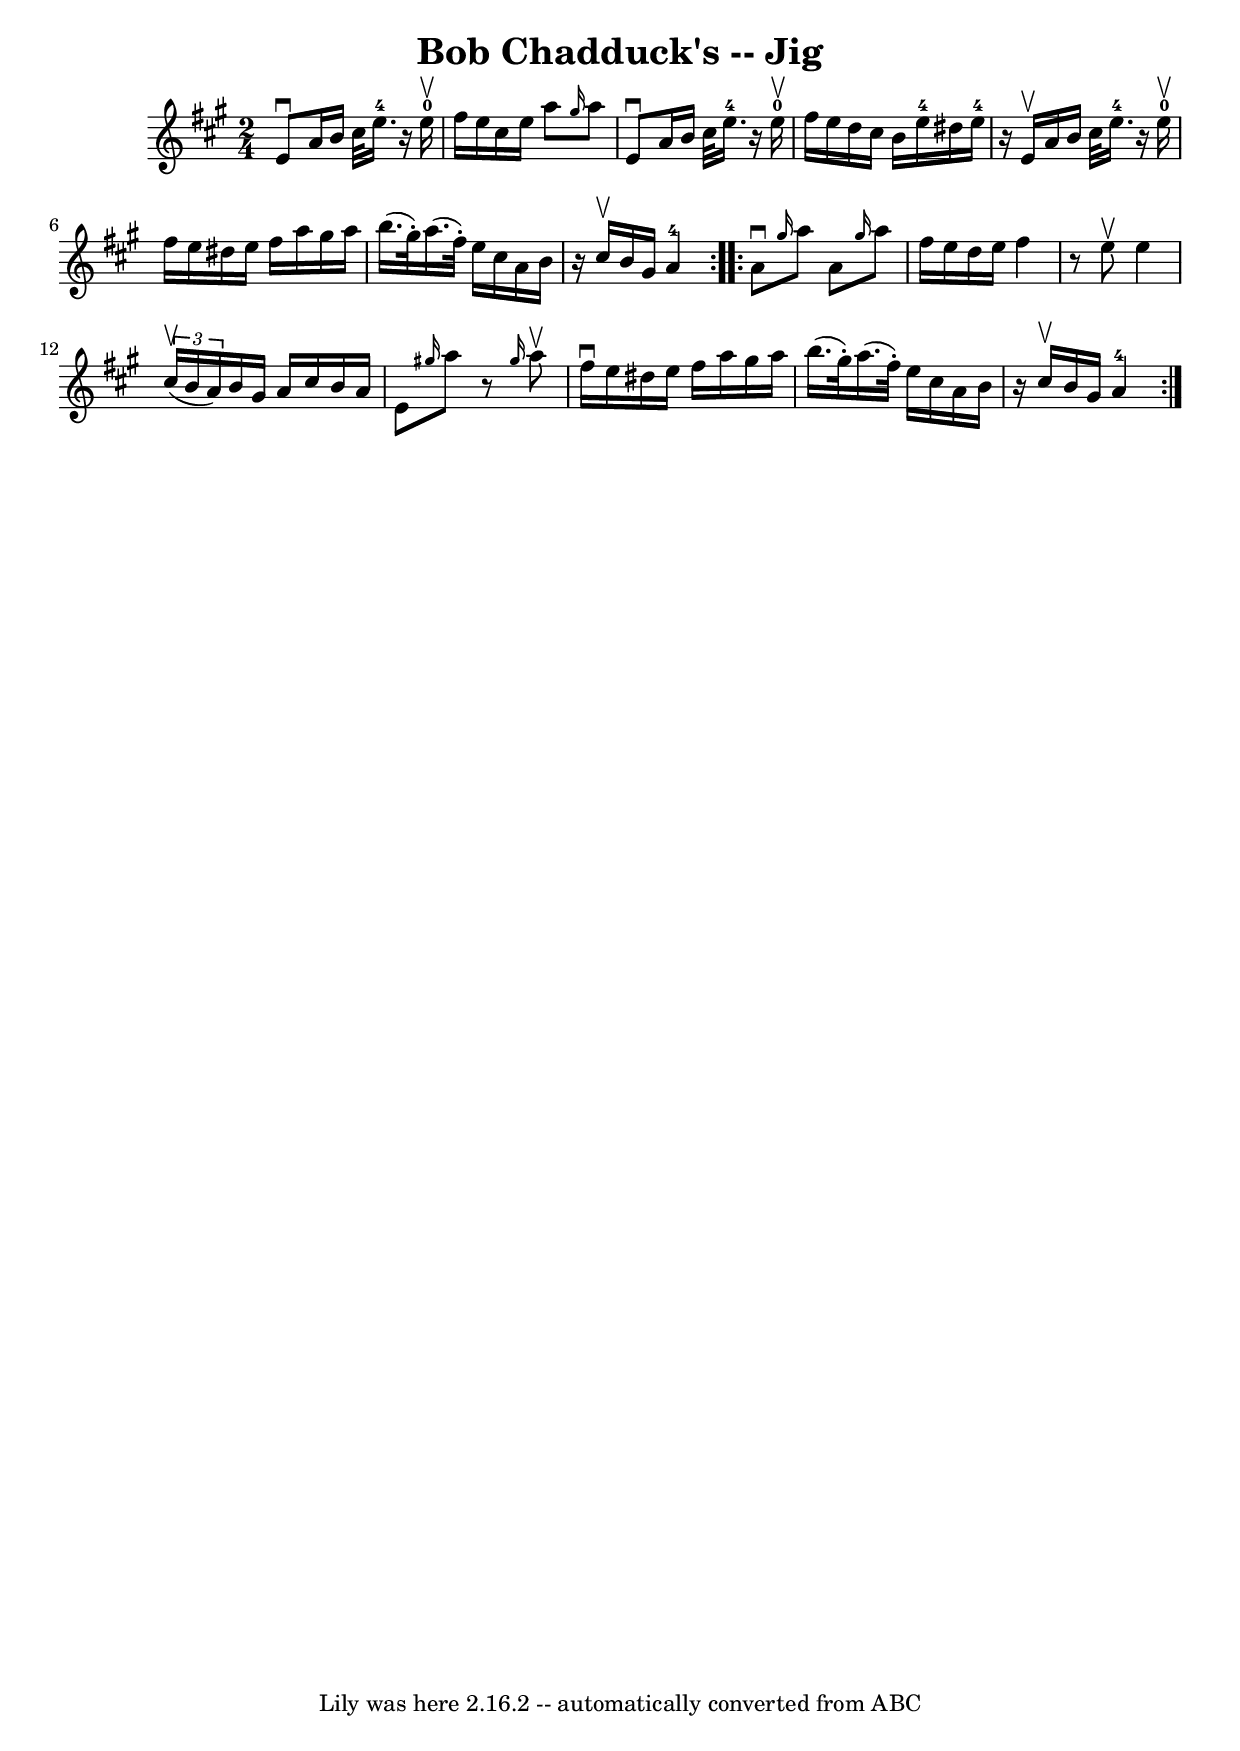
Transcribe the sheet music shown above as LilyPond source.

\version "2.16.2"
\include "Mammoth.ily"
\header {
  %% book = "Ryan's Mammoth Collection"
  crossRefNumber = "1"
  footnotes = "\\\\113 633"
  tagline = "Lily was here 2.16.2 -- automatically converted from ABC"
  title = "Bob Chadduck's -- Jig"

}
voicedefault =  {



  \repeat volta 2 {

    \time 2/4 
    \key a \major
    e'8^\downbow a'16 b'16 cis''32 e''16.-4   r16 e''16-0^\upbow   |
    fis''16 e''16 cis''16    
    e''16 a''8  \grace { gis''16  
		       } a''8    |
    e'8^\downbow a'16 
    b'16 cis''32 e''16.-4   r16 e''16-0^\upbow   |
    
    fis''16 e''16 d''16 cis''16 b'16 e''16-4 dis''16 e''16-4   |
    r16 e'16^\upbow a'16 b'16 cis''32 e''16.-4   
    r16 e''16-0^\upbow   |
    fis''16 e''16 dis''16 e''16    
    fis''16 a''16 gis''16 a''16    |
    b''16. (gis''32-.)   
    a''16. (fis''32-.) e''16 cis''16 a'16 b'16    |
    r16 
    cis''16^\upbow b'16 gis'16 a'4-4   
  }     
  \repeat volta 2 {
    a'8^\downbow \grace { gis''16  
		     } a''8 a'8  \grace { gis''16  
					} a''8   
    |
    fis''16 e''16 d''16 e''16 fis''4    |
    r8 e''8^\upbow e''4    |
    \times 2/3 { cis''16^\upbow(b'16 a'16) 

	       } b'16 gis'16 a'16 cis''16 b'16 a'16    |
    e'8  
    \grace { gis''!16  
	   } a''8    r8 \grace { gis''16  
			       } a''8^\upbow   
    |
    fis''16^\downbow e''16 dis''16 e''16 fis''16 a''16    
    gis''16 a''16    |
    b''16. (gis''32-.) a''16. (fis''32-.-) e''16 cis''16 a'16 b'16    |
    r16 cis''16^\upbow   
    b'16 gis'16 a'4-4   
  }   

}

\score{
  <<

    \context Staff="default"
    {
      \voicedefault 
      
    }

  >>
  \layout {
    
  }
  \midi {
  }

}
